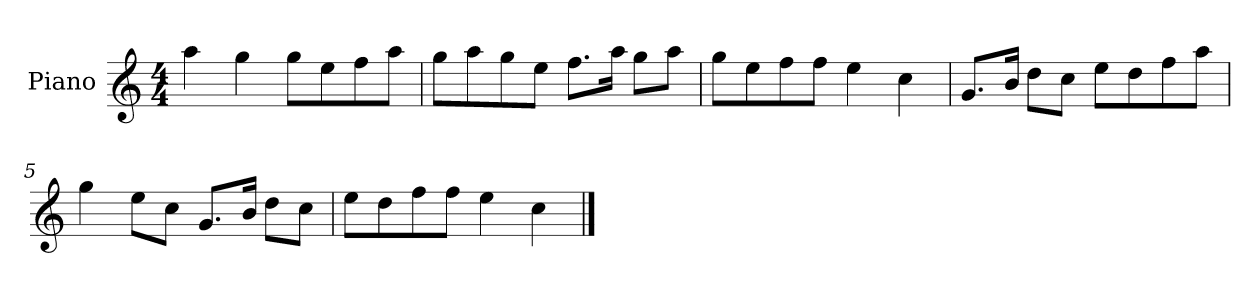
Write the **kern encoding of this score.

**kern
*part1
*staff1
*I"Piano
*I'P-no
*clefG2
*k[]
*M4/4
*MM90
=1
4aa\
4gg\
8gg\L
8ee\
8ff\
8aa\J
=2
8gg\L
8aa\
8gg\
8ee\J
8.ff\L
16aa\Jk
8gg\L
8aa\J
=3
8gg\L
8ee\
8ff\
8ff\J
4ee\
4cc\
=4
8.g/L
16b/Jk
8dd\L
8cc\J
8ee\L
8dd\
8ff\
8aa\J
=5
4gg\
8ee\L
8cc\J
8.g/L
16b/Jk
8dd\L
8cc\J
!!LO:LB:g=z
=6
8ee\L
8dd\
8ff\
8ff\J
4ee\
4cc\
==
*-
